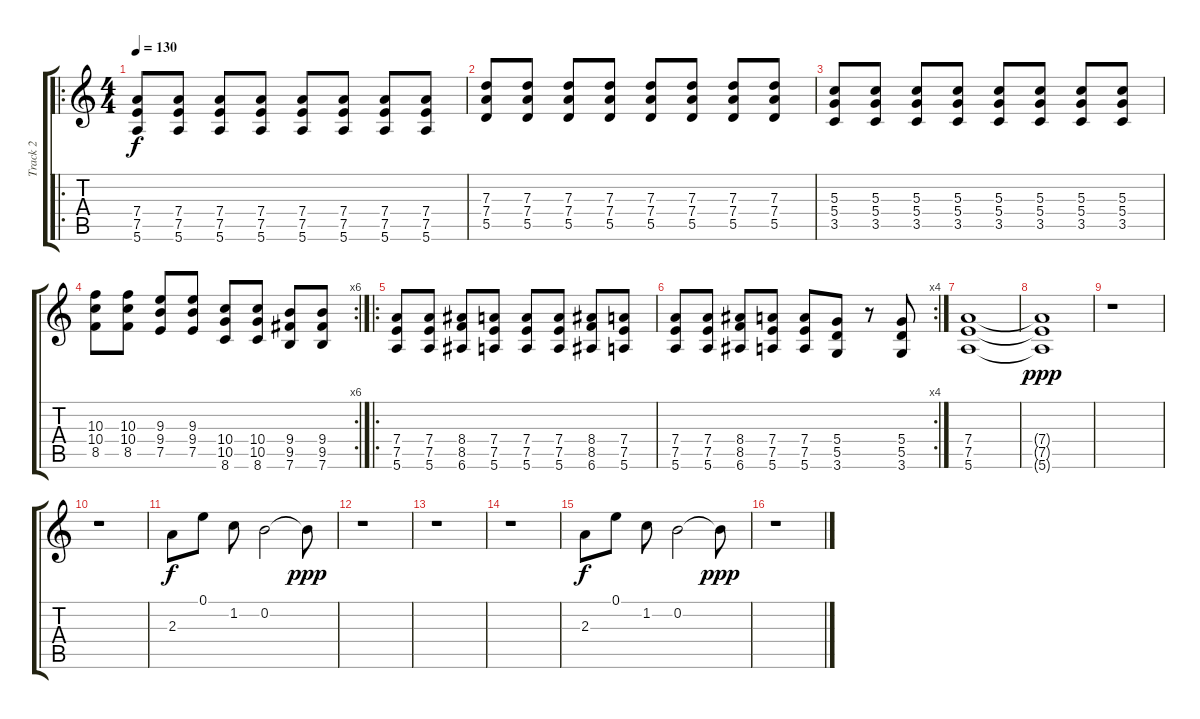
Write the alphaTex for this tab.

\track ("Track 2" "Track 2") {instrument overdrivenguitar}
\staff {score tabs}
\tuning (E4 B3 G3 D3 A2 E2) {hide}
\ro
\ts (4 4)
\tempo 130
\clef g2
\ks c
(7.4 7.5 5.6).8{dy f instrument overdrivenguitar} (7.4 7.5 5.6).8 (7.4 7.5 5.6).8 (7.4 7.5 5.6).8 (7.4 7.5 5.6).8 (7.4 7.5 5.6).8 (7.4 7.5 5.6).8 (7.4 7.5 5.6).8 |
(7.3 7.4 5.5).8 (7.3 7.4 5.5).8 (7.3 7.4 5.5).8 (7.3 7.4 5.5).8 (7.3 7.4 5.5).8 (7.3 7.4 5.5).8 (7.3 7.4 5.5).8 (7.3 7.4 5.5).8 |
(5.3 5.4 3.5).8 (5.3 5.4 3.5).8 (5.3 5.4 3.5).8 (5.3 5.4 3.5).8 (5.3 5.4 3.5).8 (5.3 5.4 3.5).8 (5.3 5.4 3.5).8 (5.3 5.4 3.5).8 |
\rc 6
(10.3 10.4 8.5).8 (10.3 10.4 8.5).8 (9.3 9.4 7.5).8 (9.3 9.4 7.5).8 (10.4 10.5 8.6).8 (10.4 10.5 8.6).8 (9.4 9.5 7.6).8 (9.4 9.5 7.6).8 |
\ro
(7.4 7.5 5.6).8 (7.4 7.5 5.6).8 (8.4 8.5 6.6).8 (7.4 7.5 5.6).8 (7.4 7.5 5.6).8 (7.4 7.5 5.6).8 (8.4 8.5 6.6).8 (7.4 7.5 5.6).8 |
\rc 4
(7.4 7.5 5.6).8 (7.4 7.5 5.6).8 (8.4 8.5 6.6).8 (7.4 7.5 5.6).8 (7.4 7.5 5.6).8 (5.4 5.5 3.6).8 r.8 (5.4 5.5 3.6).8 |
(7.4 7.5 5.6).1 |
(7.4{t} 7.5{t} 5.6{t}).1{dy ppp} |
r.1 |
r.1 |
2.3.8{dy f} 0.1.8 1.2.8 0.2.2 0.2{t}.8{dy ppp} |
r.1 |
r.1 |
r.1 |
2.3.8{dy f} 0.1.8 1.2.8 0.2.2 0.2{t}.8{dy ppp} |
r.1
